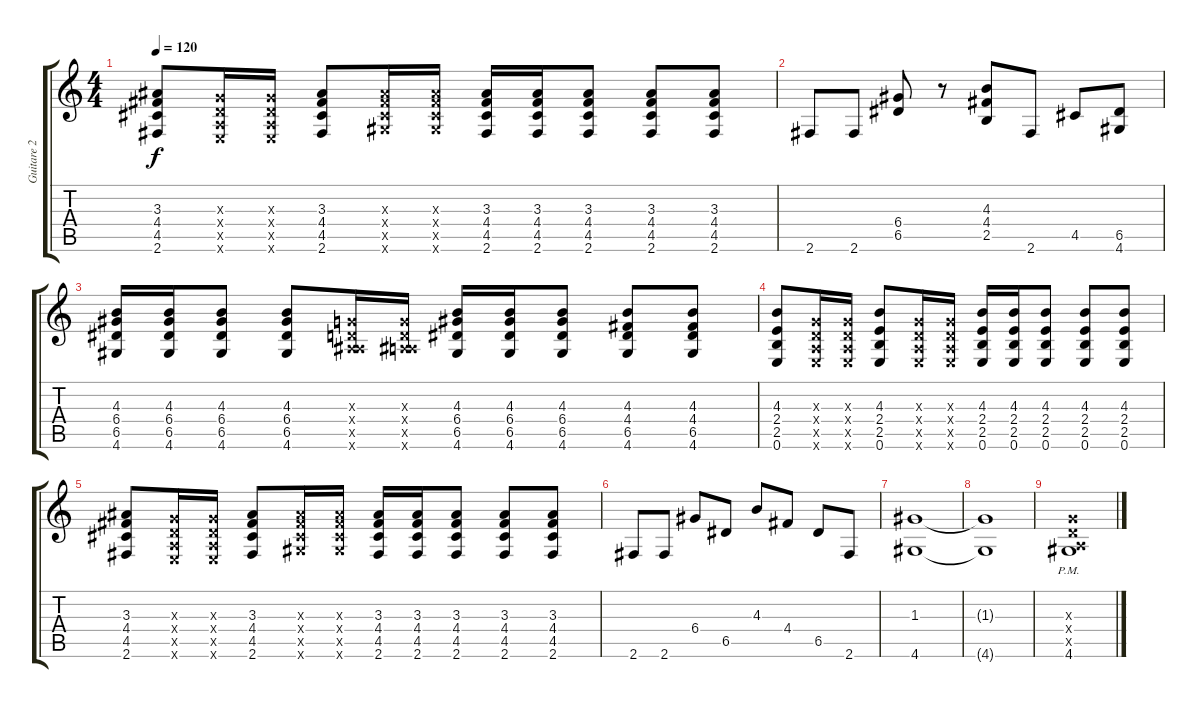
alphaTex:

\track ("Guitare 2 (Manu)" "Guitare 2 ") {instrument distortionguitar}
\staff {score tabs}
\tuning (E4 B3 G3 D3 A2 E2) {hide}
\ts (4 4)
\tempo 120
\clef g2
\ks c
(3.3 4.4 4.5 2.6).8{dy f} (0.3{x} 0.4{x} 0.5{x} 0.6{x}).16 (0.3{x} 0.4{x} 0.5{x} 0.6{x}).16 (3.3 4.4 4.5 2.6).8 (3.3{x} 4.4{x} 4.5{x} 4.6{x}).16 (3.3{x} 4.4{x} 4.5{x} 4.6{x}).16 (3.3 4.4 4.5 2.6).16 (3.3 4.4 4.5 2.6).16 (3.3 4.4 4.5 2.6).8 (3.3 4.4 4.5 2.6).8 (3.3 4.4 4.5 2.6).8 |
2.6.8 2.6.8 (6.4 6.5).8 r.8 (4.3 4.4 2.5).8 2.6.8 4.5.8 (6.5 4.6).8 |
(4.3 6.4 6.5 4.6).16 (4.3 6.4 6.5 4.6).16 (4.3 6.4 6.5 4.6).8 (4.3 6.4 6.5 4.6).8 (0.3{x} 0.4{x} 0.5{x} 6.6{x}).16 (0.3{x} 0.4{x} 0.5{x} 6.6{x}).16 (4.3 6.4 6.5 4.6).16 (4.3 6.4 6.5 4.6).16 (4.3 6.4 6.5 4.6).8 (4.3 4.4 6.5 4.6).8 (4.3 4.4 6.5 4.6).8 |
(4.3 2.4 2.5 0.6).8 (0.3{x} 0.4{x} 0.5{x} 0.6{x}).16 (0.3{x} 0.4{x} 0.5{x} 0.6{x}).16 (4.3 2.4 2.5 0.6).8 (0.3{x} 0.4{x} 0.5{x} 0.6{x}).16 (0.3{x} 0.4{x} 0.5{x} 0.6{x}).16 (4.3 2.4 2.5 0.6).16 (4.3 2.4 2.5 0.6).16 (4.3 2.4 2.5 0.6).8 (4.3 2.4 2.5 0.6).8 (4.3 2.4 2.5 0.6).8 |
(3.3 4.4 4.5 2.6).8 (0.3{x} 0.4{x} 0.5{x} 0.6{x}).16 (0.3{x} 0.4{x} 0.5{x} 0.6{x}).16 (3.3 4.4 4.5 2.6).8 (3.3{x} 4.4{x} 4.5{x} 4.6{x}).16 (3.3{x} 4.4{x} 4.5{x} 4.6{x}).16 (3.3 4.4 4.5 2.6).16 (3.3 4.4 4.5 2.6).16 (3.3 4.4 4.5 2.6).8 (3.3 4.4 4.5 2.6).8 (3.3 4.4 4.5 2.6).8 |
2.6.8 2.6.8 6.4.8 6.5.8 4.3.8 4.4.8 6.5.8 2.6.8 |
(1.3 4.6).1 |
(1.3{t} 4.6{t}).1 |
(0.3{x} 0.4{x} 0.5{x} 4.6{pm}).1
